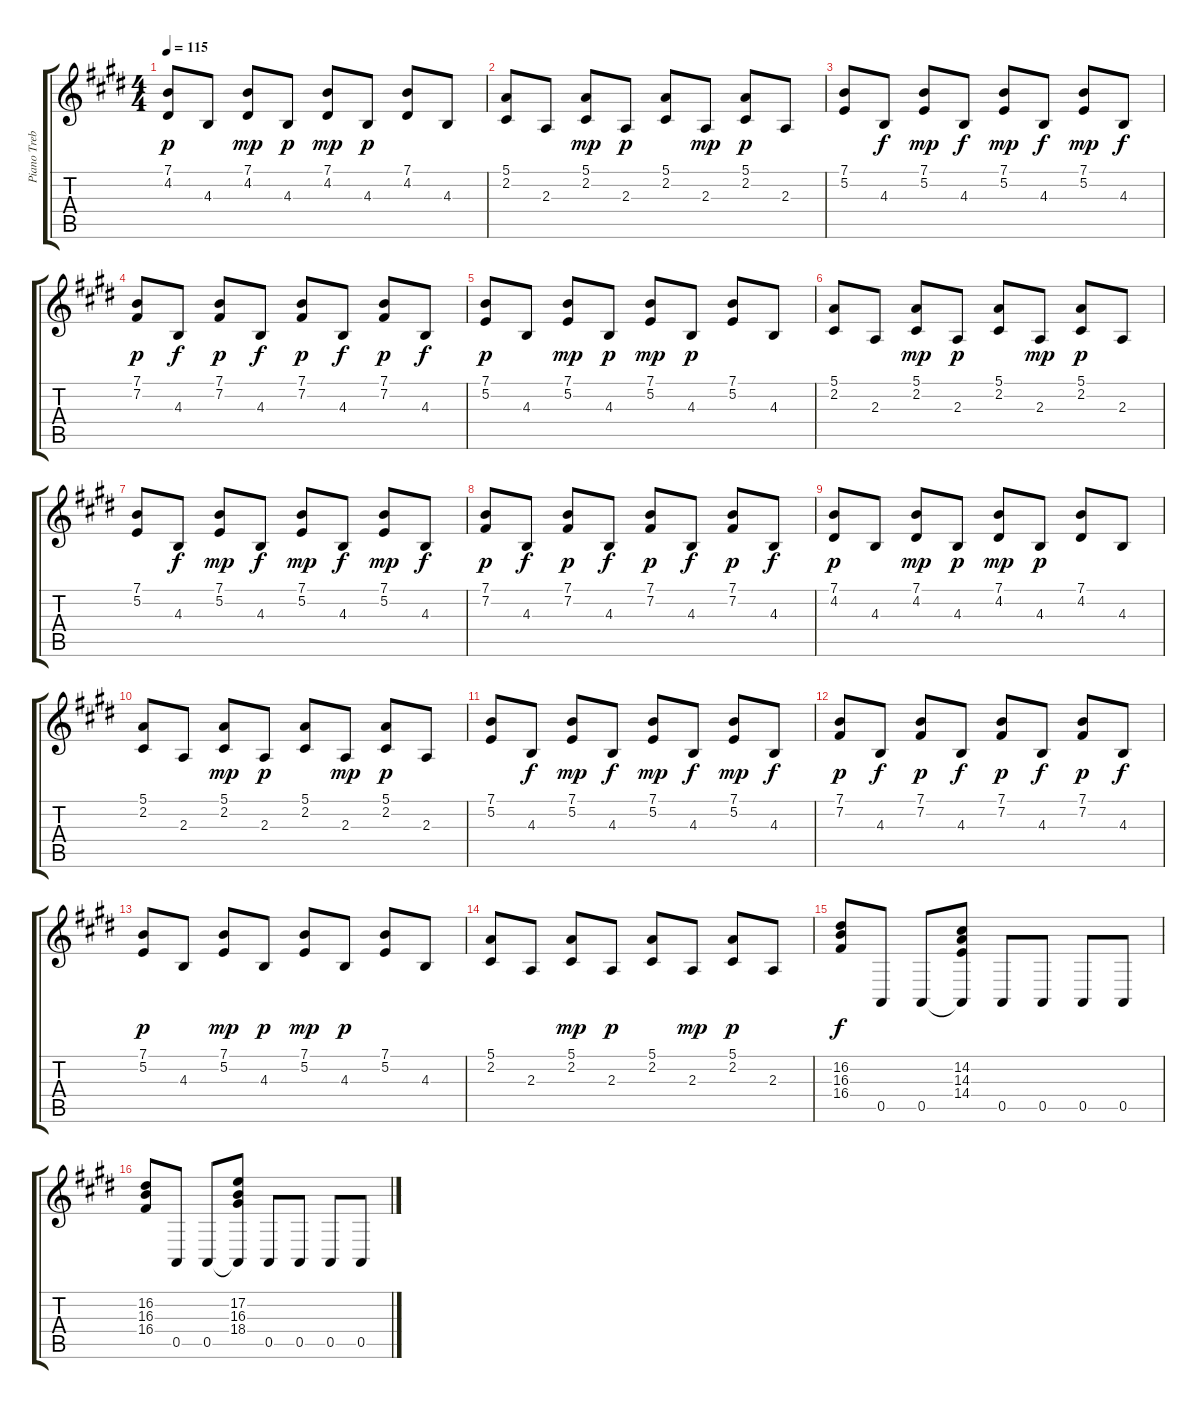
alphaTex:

\track ("Piano Treble" "Piano Treb") {instrument acousticgrandpiano}
\staff {score tabs}
\tuning (E4 B3 G3 D3 A2 E2) {hide}
\ts (4 4)
\tempo 115
\clef g2
\ks c#minor
(7.1 4.2).8{dy p} 4.3.8 (7.1 4.2).8{dy mp} 4.3.8{dy p} (7.1 4.2).8{dy mp} 4.3.8{dy p} (7.1 4.2).8 4.3.8 |
(5.1 2.2).8 2.3.8 (5.1 2.2).8{dy mp} 2.3.8{dy p} (5.1 2.2).8 2.3.8{dy mp} (5.1 2.2).8{dy p} 2.3.8 |
(7.1 5.2).8 4.3.8{dy f} (7.1 5.2).8{dy mp} 4.3.8{dy f} (7.1 5.2).8{dy mp} 4.3.8{dy f} (7.1 5.2).8{dy mp} 4.3.8{dy f} |
(7.1 7.2).8{dy p} 4.3.8{dy f} (7.1 7.2).8{dy p} 4.3.8{dy f} (7.1 7.2).8{dy p} 4.3.8{dy f} (7.1 7.2).8{dy p} 4.3.8{dy f} |
(7.1 5.2).8{dy p} 4.3.8 (7.1 5.2).8{dy mp} 4.3.8{dy p} (7.1 5.2).8{dy mp} 4.3.8{dy p} (7.1 5.2).8 4.3.8 |
(5.1 2.2).8 2.3.8 (5.1 2.2).8{dy mp} 2.3.8{dy p} (5.1 2.2).8 2.3.8{dy mp} (5.1 2.2).8{dy p} 2.3.8 |
(7.1 5.2).8 4.3.8{dy f} (7.1 5.2).8{dy mp} 4.3.8{dy f} (7.1 5.2).8{dy mp} 4.3.8{dy f} (7.1 5.2).8{dy mp} 4.3.8{dy f} |
(7.1 7.2).8{dy p} 4.3.8{dy f} (7.1 7.2).8{dy p} 4.3.8{dy f} (7.1 7.2).8{dy p} 4.3.8{dy f} (7.1 7.2).8{dy p} 4.3.8{dy f} |
(7.1 4.2).8{dy p} 4.3.8 (7.1 4.2).8{dy mp} 4.3.8{dy p} (7.1 4.2).8{dy mp} 4.3.8{dy p} (7.1 4.2).8 4.3.8 |
(5.1 2.2).8 2.3.8 (5.1 2.2).8{dy mp} 2.3.8{dy p} (5.1 2.2).8 2.3.8{dy mp} (5.1 2.2).8{dy p} 2.3.8 |
(7.1 5.2).8 4.3.8{dy f} (7.1 5.2).8{dy mp} 4.3.8{dy f} (7.1 5.2).8{dy mp} 4.3.8{dy f} (7.1 5.2).8{dy mp} 4.3.8{dy f} |
(7.1 7.2).8{dy p} 4.3.8{dy f} (7.1 7.2).8{dy p} 4.3.8{dy f} (7.1 7.2).8{dy p} 4.3.8{dy f} (7.1 7.2).8{dy p} 4.3.8{dy f} |
(7.1 5.2).8{dy p} 4.3.8 (7.1 5.2).8{dy mp} 4.3.8{dy p} (7.1 5.2).8{dy mp} 4.3.8{dy p} (7.1 5.2).8 4.3.8 |
(5.1 2.2).8 2.3.8 (5.1 2.2).8{dy mp} 2.3.8{dy p} (5.1 2.2).8 2.3.8{dy mp} (5.1 2.2).8{dy p} 2.3.8 |
(16.2 16.3 16.4).8{dy f volume 13 instrument stringensemble1} 0.5.8 0.5.8 (14.2 14.3 14.4 0.5{t}).8 0.5.8 0.5.8 0.5.8 0.5.8 |
(16.2 16.3 16.4).8 0.5.8 0.5.8 (17.2 16.3 18.4 0.5{t}).8 0.5.8 0.5.8 0.5.8 0.5.8
